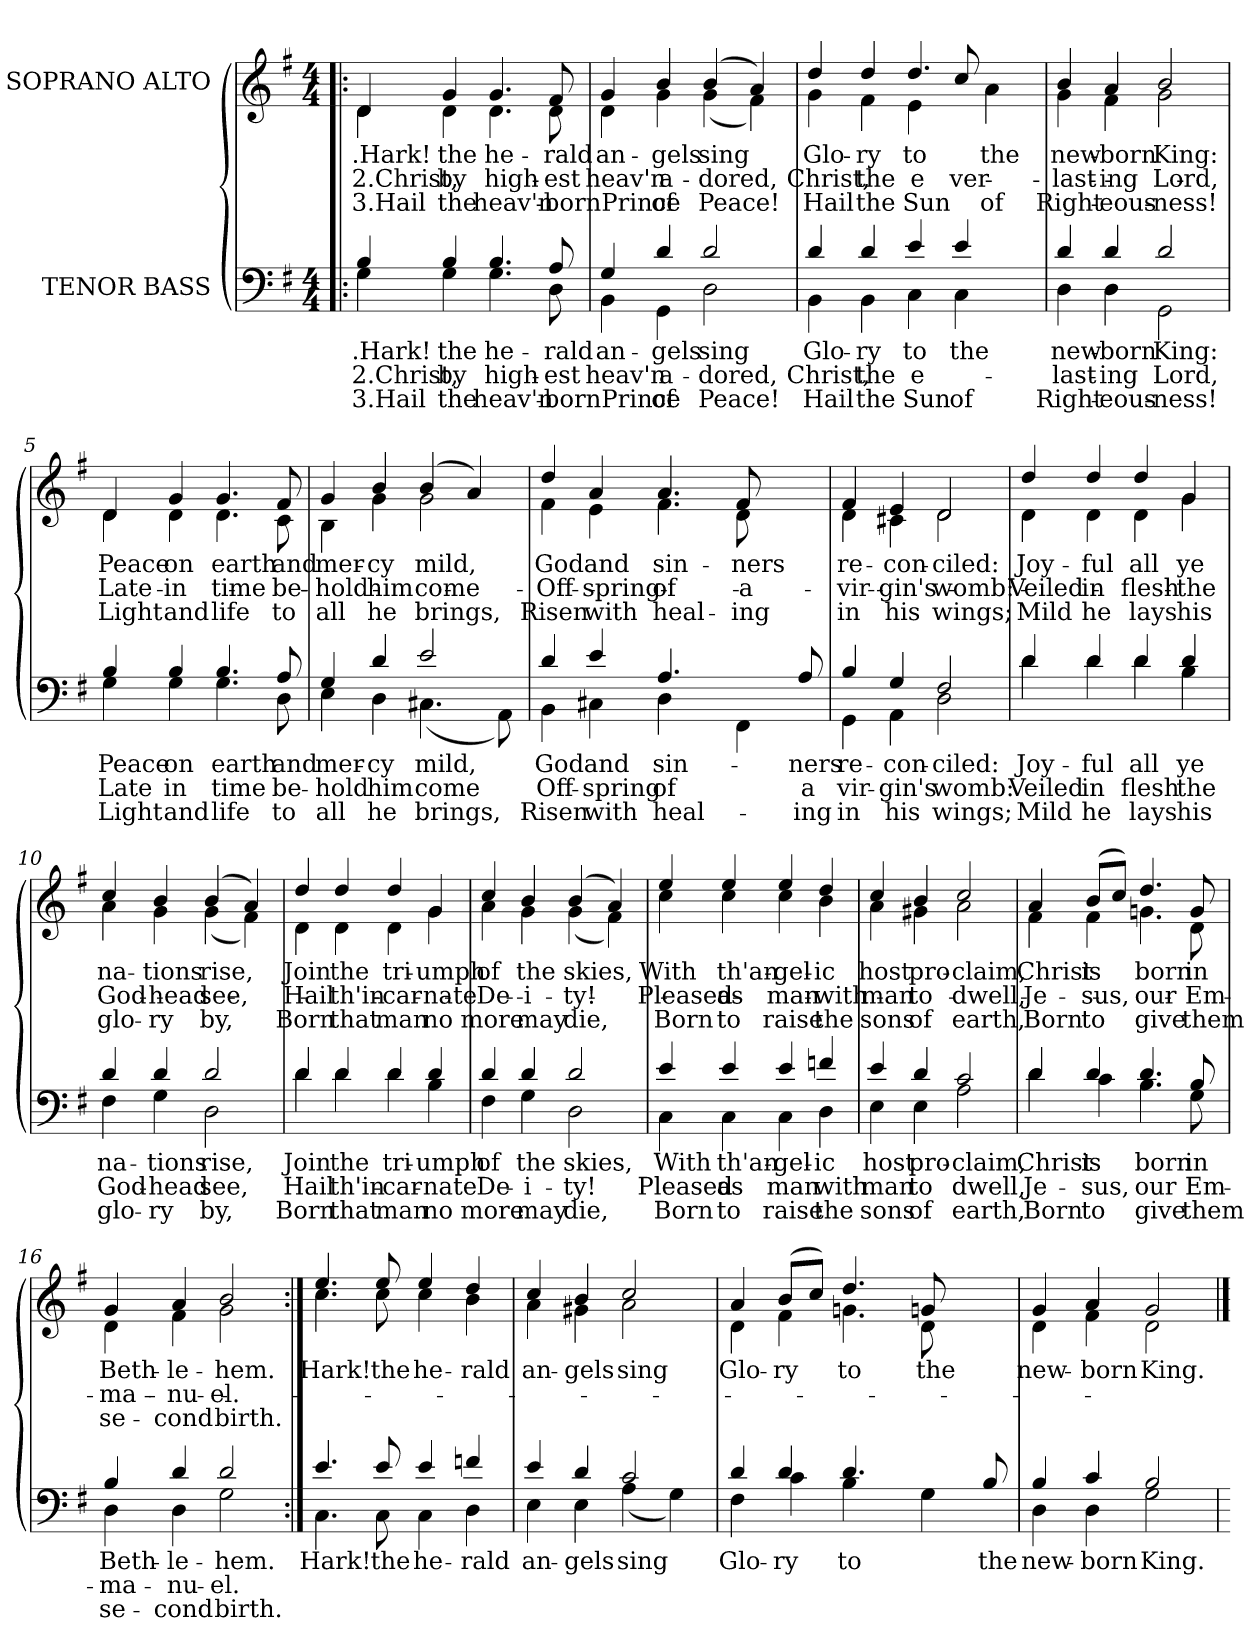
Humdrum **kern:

**kern	**text	**text	**text	**kern	**text	**text	**text
*part2	*part2	*part2	*part2	*part1	*part1	*part1	*part1
*staff2	*staff2	*staff2	*staff2	*staff1	*staff1	*staff1	*staff1
*I"TENOR  BASS	*	*	*	*I"SOPRANO  ALTO	*	*	*
!!LO:PB:g=z
*stria5	*	*	*	*stria5	*	*	*
*clefF4	*	*	*	*clefG2	*	*	*
*k[f#]	*	*	*	*k[f#]	*	*	*
*G:	*	*	*	*G:	*	*	*
*M4/4	*	*	*	*M4/4	*	*	*
=1!|:	=1!|:	=1!|:	=1!|:	=1!|:	=1!|:	=1!|:	=1!|:
!	!LO:LY:a:cj	!LO:LY:a:cj	!LO:LY:a:cj	!	!LO:LY:b:cj	!LO:LY:b:cj	!LO:LY:b:cj
*^	*	*	*	*^	*	*	*
4B/	4G\	.Hark!	2.Christ,	3.Hail	4d/	4d\	.Hark!	2.Christ,	3.Hail
!	!	!LO:LY:a:cj	!LO:LY:a:cj	!LO:LY:a:cj	!	!	!LO:LY:b:cj	!LO:LY:b:cj	!LO:LY:b:cj
4B/	4G\	the	by	the	4g/	4d\	the	by	the
!	!	!LO:LY:a:cj	!LO:LY:a:cj	!LO:LY:a:cj	!	!	!LO:LY:b:cj	!LO:LY:b:cj	!LO:LY:b:cj
4.B/	4.G\	he-	-high-	-heav'n-	4.g/	4.d\	he-	-high-	-heav'n-
!	!	!LO:LY:a:cj	!LO:LY:a:cj	!LO:LY:a	!	!	!LO:LY:b:cj	!LO:LY:b:cj	!LO:LY:b
8A/	8D\	-rald	est	bornPrince	8f#/	8d\	-rald	est	bornPrince
=2	=2	=2	=2	=2	=2	=2	=2	=2	=2
!	!	!LO:LY:a:cj	!LO:LY:a:cj	!	!	!	!LO:LY:b:cj	!LO:LY:b:cj	!
4G/	4BB\	an-	-heav'n	.	4g/	4d\	an-	-heav'n	.
!	!	!LO:LY:a:cj	!LO:LY:a:cj	!LO:LY:a:cj	!	!	!LO:LY:b:cj	!LO:LY:b:cj	!LO:LY:b:cj
4d/	4GG\	gels	a-	-of	4b/	4g\	gels	a-	-of
!	!	!LO:LY:a	!LO:LY:a	!LO:LY:a	!	!	!LO:LY:b	!LO:LY:b	!LO:LY:b
2d/	2D\	sing	dored,	Peace!	(>4b/	(<4g\	sing	dored,	Peace!
.	.	.	.	.	4a/)	4f#\)	.	.	.
=3	=3	=3	=3	=3	=3	=3	=3	=3	=3
!	!	!LO:LY:a:cj	!LO:LY:a:cj	!LO:LY:a:cj	!	!	!LO:LY:b:cj	!LO:LY:b:cj	!LO:LY:b:cj
4d/	4BB\	Glo-	-Christ,	Hail	4dd/	4g\	Glo-	-Christ,	Hail
!	!	!LO:LY:a:cj	!LO:LY:a:cj	!LO:LY:a:cj	!	!	!LO:LY:b:cj	!LO:LY:b:cj	!LO:LY:b:cj
4d/	4BB\	ry	the	the	4dd/	4f#\	ry	the	the
!	!	!LO:LY:a:cj	!LO:LY:a:cj	!LO:LY:a:cj	!	!	!LO:LY:b:cj	!LO:LY:b:cj	!LO:LY:b:cj
4e/	4C\	to	e-	-Sun	4.dd/	4e\	to	e-	-Sun
!	!	!LO:LY:a	!	!LO:LY:a:cj	!	!	!	!LO:LY:b:cj	!
4e/	4C\	the	.	of	.	8cc/	.	ver-	.
!	!	!	!	!	!	!	!LO:LY:b	!	!LO:LY:b:cj
.	.	.	.	.	4a\	4ryy	the	.	of
8ryy	8ryy	.	.	.	.	.	.	.	.
=4	=4	=4	=4	=4	=4	=4	=4	=4	=4
!	!	!LO:LY:a	!LO:LY:a:cj	!LO:LY:a	!	!	!LO:LY:b	!LO:LY:b:cj	!LO:LY:b
4d/	4D\	new-	-last-	-Right-	4b/	4g\	-new-	-last-	-Right-
!	!	!LO:LY:a:rj	!LO:LY:a:cj	!LO:LY:a:cj	!	!	!LO:LY:b:rj	!LO:LY:b:cj	!LO:LY:b:cj
4d/	4D\	-born	ing	eous-	4a/	4f#\	-born	ing	eous-
!	!	!LO:LY:a:cj	!LO:LY:a:cj	!LO:LY:a:cj	!	!	!LO:LY:b:cj	!LO:LY:b:cj	!LO:LY:b:cj
2d/	2GG\	-King:	Lord,	ness!	2b/	2g\	-King:	Lord,	ness!
!!LO:LB:g=z	!!
=5	=5	=5	=5	=5	=5	=5	=5	=5	=5
!	!	!LO:LY:a:cj	!LO:LY:a:cj	!LO:LY:a:cj	!	!	!LO:LY:b:cj	!LO:LY:b:cj	!LO:LY:b:cj
4B/	4G\	Peace	Late	Light	4d/	4d\	Peace	Late	Light
!	!	!LO:LY:a:cj	!LO:LY:a:cj	!LO:LY:a:cj	!	!	!LO:LY:b:cj	!LO:LY:b:cj	!LO:LY:b:cj
4B/	4G\	on	in	and	4g/	4d\	on	in	and
!	!	!LO:LY:a:cj	!LO:LY:a:cj	!LO:LY:a:cj	!	!	!LO:LY:b:cj	!LO:LY:b:cj	!LO:LY:b:cj
4.B/	4.G\	earth	time	life	4.g/	4.d\	earth	time	life
!	!	!LO:LY:a:cj	!LO:LY:a:cj	!LO:LY:a:cj	!	!	!LO:LY:b:cj	!LO:LY:b:cj	!LO:LY:b:cj
8A/	8D\	and	be-	-to	8f#/	8c\	and	be-	-to
=6	=6	=6	=6	=6	=6	=6	=6	=6	=6
!	!	!LO:LY:a:cj	!LO:LY:a:cj	!LO:LY:a:cj	!	!	!LO:LY:b:cj	!LO:LY:b:cj	!LO:LY:b:cj
4G/	4E\	mer-	-hold	all	4g/	4B\	mer-	-hold	all
!	!	!LO:LY:a:cj	!LO:LY:a:cj	!LO:LY:a:cj	!	!	!LO:LY:b:cj	!LO:LY:b:cj	!LO:LY:b:cj
4d/	4D\	cy	him	he	4b/	4g\	cy	him	he
!	!	!LO:LY:a	!LO:LY:a	!LO:LY:a:cj	!	!	!LO:LY:b	!LO:LY:b	!LO:LY:b:cj
2e/	(<4.C#X\	mild,	come	brings,	(>4b/	2g\	mild,	come	brings,
.	.	.	.	.	4a/)	.	.	.	.
.	8AA\)	.	.	.	.	.	.	.	.
=7	=7	=7	=7	=7	=7	=7	=7	=7	=7
!	!	!LO:LY:a:cj	!LO:LY:a:cj	!LO:LY:a:cj	!	!	!LO:LY:b:cj	!LO:LY:b:cj	!LO:LY:b:cj
4d/	4BB\	God	Off-	-Risen	4dd/	4f#\	God	Off-	-Risen
!	!	!LO:LY:a:cj	!LO:LY:a:cj	!LO:LY:a:cj	!	!	!LO:LY:b:cj	!LO:LY:b:cj	!LO:LY:b:cj
4e/	4C#X\	and	spring	with	4a/	4e\	and	spring	with
!	!	!LO:LY:a:cj	!LO:LY:a:cj	!LO:LY:a:cj	!	!	!LO:LY:b:cj	!LO:LY:b:cj	!LO:LY:b:cj
4.A/	4D\	sin-	-of	heal-	4.a/	4.f#\	sin-	-of	heal-
.	2ryy	.	.	.	.	.	.	.	.
!	!	!	!	!	!	!	!LO:LY:b:cj	!LO:LY:b:cj	!LO:LY:b:cj
4FF#\	.	.	.	.	8f#/	8d\	-ners	a	ing
.	.	.	.	.	4ryy	4ryy	.	.	.
!	!	!LO:LY:a:cj	!LO:LY:a:cj	!LO:LY:a:cj	!	!	!	!	!
8A/	.	-ners	a	ing	.	.	.	.	.
=8	=8	=8	=8	=8	=8	=8	=8	=8	=8
!	!	!LO:LY:a:cj	!LO:LY:a:cj	!LO:LY:a:cj	!	!	!LO:LY:b:cj	!LO:LY:b:cj	!LO:LY:b:cj
4B/	4GG\	re-	-vir-	-in	4f#/	4d\	re-	-vir-	-in
!	!	!LO:LY:a:cj	!LO:LY:a:cj	!LO:LY:a:cj	!	!	!LO:LY:b:cj	!LO:LY:b:cj	!LO:LY:b:cj
4G/	4AA\	con-	-gin's	his	4e/	4c#X\	con-	-gin's	his
!	!	!LO:LY:a:cj	!LO:LY:a:cj	!LO:LY:a:cj	!	!	!LO:LY:b:cj	!LO:LY:b:cj	!LO:LY:b:cj
2F#/	2D\	ciled:	womb:	wings;	2d/	2d\	ciled:	womb:	wings;
!!LO:LB:g=z	!!
=9	=9	=9	=9	=9	=9	=9	=9	=9	=9
!	!	!LO:LY:a:cj	!LO:LY:a:cj	!LO:LY:a:cj	!	!	!LO:LY:b:cj	!LO:LY:b:cj	!LO:LY:b:cj
4d/	4d\	Joy-	-Veiled	Mild	4dd/	4d\	Joy-	-Veiled	Mild
!	!	!LO:LY:a:cj	!LO:LY:a:cj	!LO:LY:a:cj	!	!	!LO:LY:b:cj	!LO:LY:b:cj	!LO:LY:b:cj
4d/	4d\	ful	in	he	4dd/	4d\	ful	in	he
!	!	!LO:LY:a:cj	!LO:LY:a:cj	!LO:LY:a:cj	!	!	!LO:LY:b:cj	!LO:LY:b:cj	!LO:LY:b:cj
4d/	4d\	all	flesh	lays	4dd/	4d\	all	flesh	lays
!	!	!LO:LY:a:cj	!LO:LY:a:cj	!LO:LY:a:cj	!	!	!LO:LY:b:cj	!LO:LY:b:cj	!LO:LY:b:cj
4d/	4B\	ye	the	his	4g/	4g\	ye	the	his
=10	=10	=10	=10	=10	=10	=10	=10	=10	=10
!	!	!LO:LY:a:cj	!LO:LY:a:cj	!LO:LY:a:cj	!	!	!LO:LY:b:cj	!LO:LY:b:cj	!LO:LY:b:cj
4d/	4F#\	na-	-God-	-glo-	4cc/	4a\	na-	-God-	-glo-
!	!	!LO:LY:a:cj	!LO:LY:a:cj	!LO:LY:a:cj	!	!	!LO:LY:b:cj	!LO:LY:b:cj	!LO:LY:b:cj
4d/	4G\	-tions	head	ry	4b/	4g\	-tions	head	ry
!	!	!LO:LY:a	!LO:LY:a	!LO:LY:a	!	!	!LO:LY:b	!LO:LY:b	!LO:LY:b
2d/	2D\	rise,	see,	by,	(>4b/	(<4g\	rise,	see,	by,
.	.	.	.	.	4a/)	4f#\)	.	.	.
=11	=11	=11	=11	=11	=11	=11	=11	=11	=11
!	!	!LO:LY:a:cj	!LO:LY:a:cj	!LO:LY:a:cj	!	!	!LO:LY:b:cj	!LO:LY:b:cj	!LO:LY:b:cj
4d/	4d\	Join	Hail	Born	4dd/	4d\	Join	Hail	Born
!	!	!LO:LY:a:cj	!LO:LY:a:cj	!LO:LY:a:cj	!	!	!LO:LY:b:cj	!LO:LY:b:cj	!LO:LY:b:cj
4d/	4d\	the	th'in-	-that	4dd/	4d\	the	th'in-	-that
!	!	!LO:LY:a:cj	!LO:LY:a:cj	!LO:LY:a:cj	!	!	!LO:LY:b:cj	!LO:LY:b:cj	!LO:LY:b:cj
4d/	4d\	tri-	-car-	-man	4dd/	4d\	tri-	-car-	-man
!	!	!LO:LY:a:cj	!LO:LY:a:cj	!LO:LY:a:cj	!	!	!LO:LY:b:cj	!LO:LY:b:cj	!LO:LY:b:cj
4d/	4B\	umph	nate	no	4g/	4g\	umph	nate	no
=12	=12	=12	=12	=12	=12	=12	=12	=12	=12
!	!	!LO:LY:a:cj	!LO:LY:a:cj	!LO:LY:a:cj	!	!	!LO:LY:b:cj	!LO:LY:b:cj	!LO:LY:b:cj
4d/	4F#\	of	De-	-more	4cc/	4a\	of	De-	-more
!	!	!LO:LY:a:cj	!LO:LY:a:cj	!LO:LY:a:cj	!	!	!LO:LY:b:cj	!LO:LY:b:cj	!LO:LY:b:cj
4d/	4G\	the	i-	-may	4b/	4g\	the	i-	-may
!	!	!LO:LY:a	!LO:LY:a:cj	!LO:LY:a	!	!	!LO:LY:b	!LO:LY:b:cj	!LO:LY:b
2d/	2D\	skies,	ty!	die,	(>4b/	(<4g\	skies,	ty!	die,
.	.	.	.	.	4a/)	4f#\)	.	.	.
!!LO:LB:g=z	!!
=13	=13	=13	=13	=13	=13	=13	=13	=13	=13
!	!	!LO:LY:a:cj	!LO:LY:a:cj	!LO:LY:a:cj	!	!	!LO:LY:b:cj	!LO:LY:b:cj	!LO:LY:b:cj
4e/	4C\	With	Pleased	Born	4ee/	4cc\	With	Pleased	Born
!	!	!LO:LY:a:cj	!LO:LY:a:cj	!LO:LY:a:cj	!	!	!LO:LY:b:cj	!LO:LY:b:cj	!LO:LY:b:cj
4e/	4C\	th'an-	-as	to	4ee/	4cc\	th'an-	-as	to
!	!	!LO:LY:a:cj	!LO:LY:a:cj	!LO:LY:a:cj	!	!	!LO:LY:b:cj	!LO:LY:b:cj	!LO:LY:b:cj
4e/	4C\	gel-	-man	raise	4ee/	4cc\	gel-	-man	raise
!	!	!LO:LY:a:cj	!LO:LY:a:cj	!LO:LY:a:cj	!	!	!LO:LY:b:cj	!LO:LY:b:cj	!LO:LY:b:cj
4fn/	4D\	ic	with	the	4dd/	4b\	ic	with	the
=14	=14	=14	=14	=14	=14	=14	=14	=14	=14
!	!	!LO:LY:a:cj	!LO:LY:a:cj	!LO:LY:a:cj	!	!	!LO:LY:b:cj	!LO:LY:b:cj	!LO:LY:b:cj
4e/	4E\	host	man	sons	4cc/	4a\	host	man	sons
!	!	!LO:LY:a:cj	!LO:LY:a:cj	!LO:LY:a:cj	!	!	!LO:LY:b:cj	!LO:LY:b:cj	!LO:LY:b:cj
4d/	4E\	pro-	-to	of	4b/	4g#X\	pro-	-to	of
!	!	!LO:LY:a:cj	!LO:LY:a:cj	!LO:LY:a:cj	!	!	!LO:LY:b:cj	!LO:LY:b:cj	!LO:LY:b:cj
2c/	2A\	claim,	dwell,	earth,	2cc/	2a\	claim,	dwell,	earth,
=15	=15	=15	=15	=15	=15	=15	=15	=15	=15
!	!	!LO:LY:a:cj	!LO:LY:a:cj	!LO:LY:a:cj	!	!	!LO:LY:b:cj	!LO:LY:b:cj	!LO:LY:b:cj
4d/	4d\	Christ	Je-	-Born	4a/	4f#\	Christ	Je-	-Born
!	!	!LO:LY:a:cj	!LO:LY:a	!LO:LY:a:cj	!	!	!LO:LY:b:cj	!LO:LY:b	!LO:LY:b:cj
4d/	4c\	is	sus,	to	(>8b/L	4f#\	is	sus,	to
.	.	.	.	.	8cc/J)	.	.	.	.
!	!	!LO:LY:a:cj	!LO:LY:a:cj	!LO:LY:a:cj	!	!	!LO:LY:b:cj	!LO:LY:b:cj	!LO:LY:b:cj
4.d/	4.B\	born	our	give	4.dd/	4.gn\	born	our	give
!	!	!LO:LY:a:cj	!LO:LY:a:cj	!LO:LY:a:cj	!	!	!LO:LY:b:cj	!LO:LY:b:cj	!LO:LY:b:cj
8B/	8G\	in	Em-	-them	8g/	8d\	in	Em-	-them
=16	=16	=16	=16	=16	=16	=16	=16	=16	=16
!	!	!LO:LY:a:cj	!LO:LY:a:cj	!LO:LY:a:cj	!	!	!LO:LY:b:cj	!LO:LY:b:cj	!LO:LY:b:cj
4B/	4D\	Beth-	-ma-	-se-	4g/	4d\	Beth-	-ma-	-se-
!	!	!LO:LY:a:cj	!LO:LY:a:cj	!LO:LY:a:cj	!	!	!LO:LY:b:cj	!LO:LY:b:cj	!LO:LY:b:cj
4d/	4D\	-le-	-nu-	-cond	4a/	4f#\	-le-	-nu-	-cond
!	!	!LO:LY:a:cj	!LO:LY:a:cj	!LO:LY:a:cj	!	!	!LO:LY:b:cj	!LO:LY:b:cj	!LO:LY:b:cj
2d/	2G\	hem.	el.	birth.	2b/	2g\	hem.	el.	birth.
!!LO:LB:g=z	!!
=17:|!	=17:|!	=17:|!	=17:|!	=17:|!	=17:|!	=17:|!	=17:|!	=17:|!	=17:|!
!	!	!LO:LY:a:cj	!	!	!	!	!LO:LY:b:cj	!	!
4.e/	4.C\	Hark!	.	.	4.ee/	4.cc\	Hark!	.	.
!	!	!LO:LY:a:cj	!	!	!	!	!LO:LY:b:cj	!	!
8e/	8C\	the	.	.	8ee/	8cc\	the	.	.
!	!	!LO:LY:a:cj	!	!	!	!	!LO:LY:b:cj	!	!
4e/	4C\	he-	.	.	4ee/	4cc\	he-	.	.
!	!	!LO:LY:a:cj	!	!	!	!	!LO:LY:b:cj	!	!
4fn/	4D\	-rald	.	.	4dd/	4b\	-rald	.	.
=18	=18	=18	=18	=18	=18	=18	=18	=18	=18
!	!	!LO:LY:a:cj	!	!	!	!	!LO:LY:b:cj	!	!
4e/	4E\	an-	.	.	4cc/	4a\	an-	.	.
!	!	!LO:LY:a:cj	!	!	!	!	!LO:LY:b:cj	!	!
4d/	4E\	-gels	.	.	4b/	4g#X\	-gels	.	.
!	!	!LO:LY:a:cj	!	!	!	!	!LO:LY:b:cj	!	!
2c/	(<4A\	sing	.	.	2cc/	2a\	sing	.	.
.	4G\)	.	.	.	.	.	.	.	.
=19	=19	=19	=19	=19	=19	=19	=19	=19	=19
!	!	!LO:LY:a:cj	!	!	!	!	!LO:LY:b:cj	!	!
4d/	4F#\	Glo-	.	.	4a/	4d\	Glo-	.	.
!	!	!LO:LY:a:cj	!	!	!	!	!LO:LY:b:cj	!	!
4d/	4c\	-ry	.	.	(>8b/L	4f#\	-ry	.	.
.	.	.	.	.	8cc/J)	.	.	.	.
!	!	!LO:LY:a:cj	!	!	!	!	!LO:LY:b:cj	!	!
4.d/	4B\	to	.	.	4.dd/	4.gn\	to	.	.
.	2ryy	.	.	.	.	.	.	.	.
!	!	!	!	!	!	!	!LO:LY:b:cj	!	!
4G\	.	.	.	.	8gn/	8d\	the	.	.
.	.	.	.	.	4ryy	4ryy	.	.	.
!	!	!LO:LY:a:cj	!	!	!	!	!	!	!
8B/	.	the	.	.	.	.	.	.	.
=20	=20	=20	=20	=20	=20	=20	=20	=20	=20
!	!	!LO:LY:a:cj	!	!	!	!	!LO:LY:b:cj	!	!
4B/	4D\	new-	.	.	4g/	4d\	new-	.	.
!	!	!LO:LY:a:cj	!	!	!	!	!LO:LY:b:cj	!	!
4c/	4D\	-born	.	.	4a/	4f#\	-born	.	.
!	!	!LO:LY:a:cj	!	!	!	!	!LO:LY:b:cj	!	!
2B/	2G\	King.	.	.	2g/	2d\	King.	.	.
*v	*v	*	*	*	*	*	*	*	*
*	*	*	*	*v	*v	*	*	*
=	==	==	==	==	==	==	==
*-	*-	*-	*-	*-	*-	*-	*-
